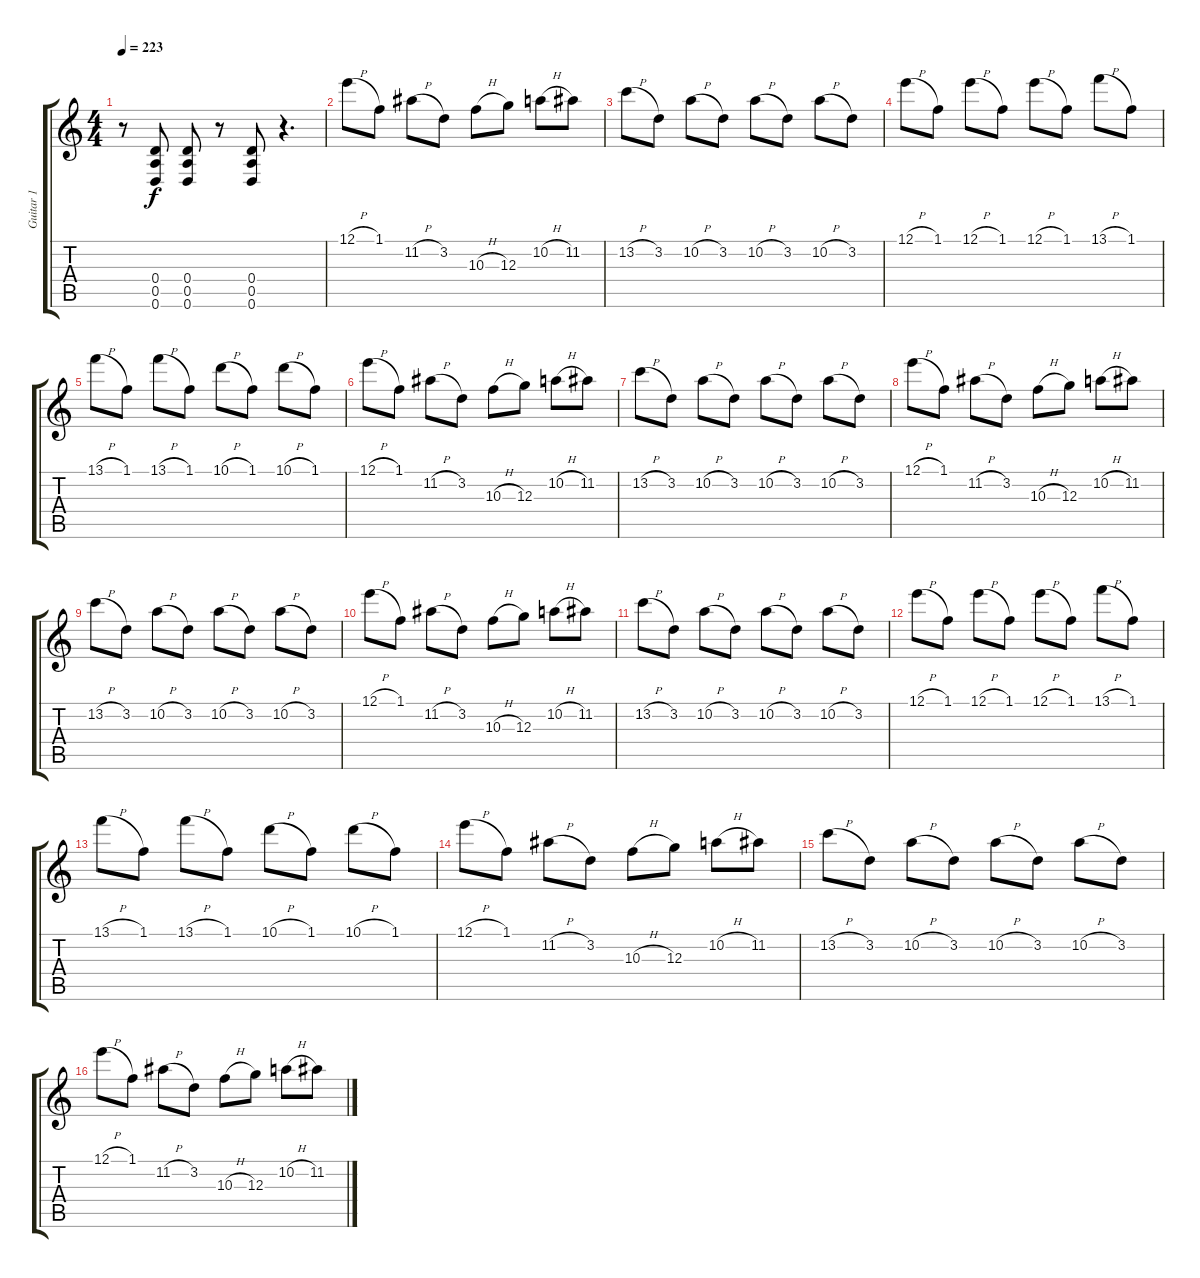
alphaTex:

\track ("Guitar 1" "Guitar 1") {instrument distortionguitar}
\staff {score tabs}
\tuning (E4 B3 G3 D3 A2 D2) {hide}
\ts (4 4)
\tempo 223
\clef g2
\ks c
r.8{dy f} (0.4 0.5 0.6).8 (0.4 0.5 0.6).8 r.8 (0.4 0.5 0.6).8 r.4{d} |
12.1{h}.8 1.1.8 11.2{h}.8 3.2.8 10.3{h}.8 12.3.8 10.2{h}.8 11.2.8 |
13.2{h}.8 3.2.8 10.2{h}.8 3.2.8 10.2{h}.8 3.2.8 10.2{h}.8 3.2.8 |
12.1{h}.8 1.1.8 12.1{h}.8 1.1.8 12.1{h}.8 1.1.8 13.1{h}.8 1.1.8 |
13.1{h}.8 1.1.8 13.1{h}.8 1.1.8 10.1{h}.8 1.1.8 10.1{h}.8 1.1.8 |
12.1{h}.8 1.1.8 11.2{h}.8 3.2.8 10.3{h}.8 12.3.8 10.2{h}.8 11.2.8 |
13.2{h}.8 3.2.8 10.2{h}.8 3.2.8 10.2{h}.8 3.2.8 10.2{h}.8 3.2.8 |
12.1{h}.8 1.1.8 11.2{h}.8 3.2.8 10.3{h}.8 12.3.8 10.2{h}.8 11.2.8 |
13.2{h}.8 3.2.8 10.2{h}.8 3.2.8 10.2{h}.8 3.2.8 10.2{h}.8 3.2.8 |
12.1{h}.8 1.1.8 11.2{h}.8 3.2.8 10.3{h}.8 12.3.8 10.2{h}.8 11.2.8 |
13.2{h}.8 3.2.8 10.2{h}.8 3.2.8 10.2{h}.8 3.2.8 10.2{h}.8 3.2.8 |
12.1{h}.8 1.1.8 12.1{h}.8 1.1.8 12.1{h}.8 1.1.8 13.1{h}.8 1.1.8 |
13.1{h}.8 1.1.8 13.1{h}.8 1.1.8 10.1{h}.8 1.1.8 10.1{h}.8 1.1.8 |
12.1{h}.8 1.1.8 11.2{h}.8 3.2.8 10.3{h}.8 12.3.8 10.2{h}.8 11.2.8 |
13.2{h}.8 3.2.8 10.2{h}.8 3.2.8 10.2{h}.8 3.2.8 10.2{h}.8 3.2.8 |
12.1{h}.8 1.1.8 11.2{h}.8 3.2.8 10.3{h}.8 12.3.8 10.2{h}.8 11.2.8
